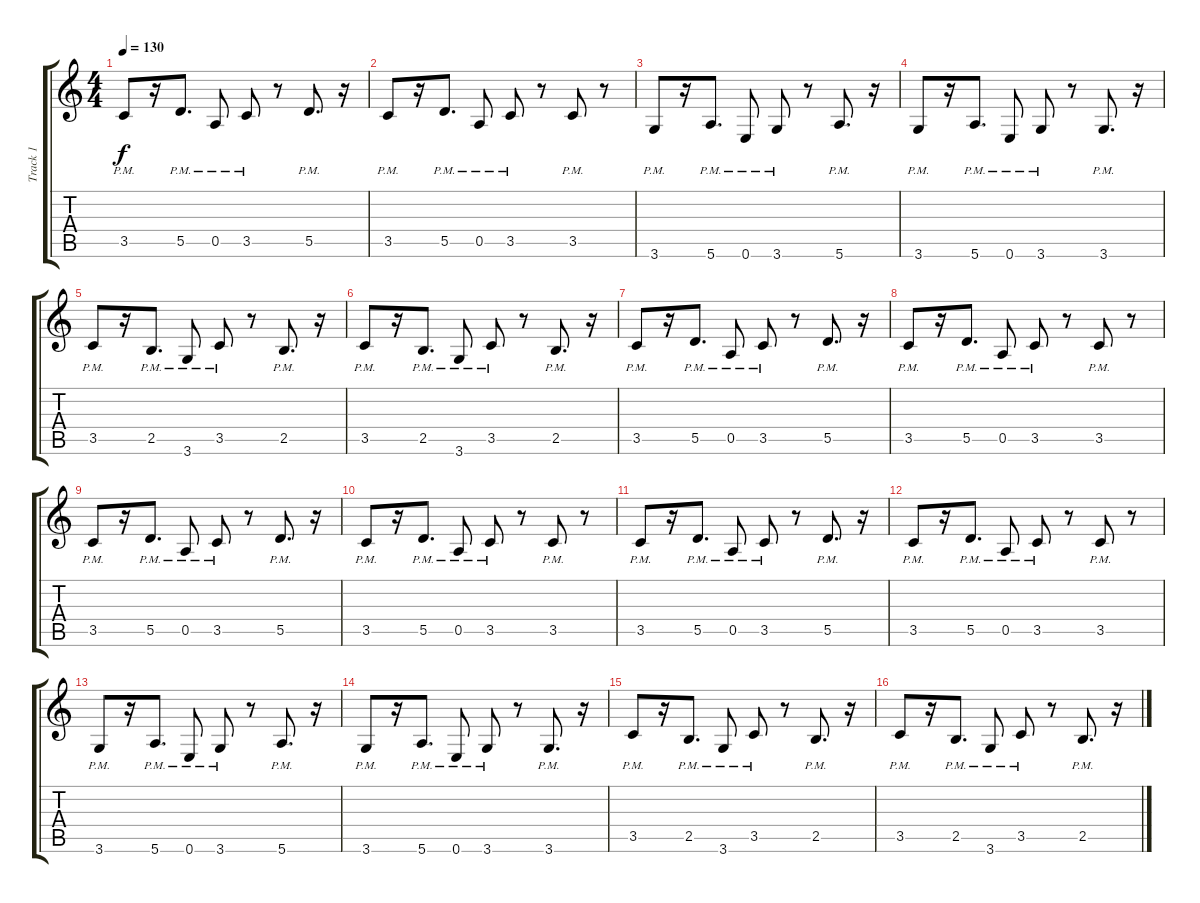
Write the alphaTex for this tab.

\track ("Track 1" "Track 1") {instrument electricguitarjazz}
\staff {score tabs}
\tuning (E4 B3 G3 D3 A2 E2) {hide}
\ts (4 4)
\tempo 130
\clef g2
\ks c
3.5{pm}.8{dy f} r.16 5.5{pm}.8{d} 0.5{pm}.8 3.5{pm}.8 r.8 5.5{pm}.8{d} r.16 |
3.5{pm}.8 r.16 5.5{pm}.8{d} 0.5{pm}.8 3.5{pm}.8 r.8 3.5{pm}.8 r.8 |
3.6{pm}.8 r.16 5.6{pm}.8{d} 0.6{pm}.8 3.6{pm}.8 r.8 5.6{pm}.8{d} r.16 |
3.6{pm}.8 r.16 5.6{pm}.8{d} 0.6{pm}.8 3.6{pm}.8 r.8 3.6{pm}.8{d} r.16 |
3.5{pm}.8 r.16 2.5{pm}.8{d} 3.6{pm}.8 3.5{pm}.8 r.8 2.5{pm}.8{d} r.16 |
3.5{pm}.8 r.16 2.5{pm}.8{d} 3.6{pm}.8 3.5{pm}.8 r.8 2.5{pm}.8{d} r.16 |
3.5{pm}.8 r.16 5.5{pm}.8{d} 0.5{pm}.8 3.5{pm}.8 r.8 5.5{pm}.8{d} r.16 |
3.5{pm}.8 r.16 5.5{pm}.8{d} 0.5{pm}.8 3.5{pm}.8 r.8 3.5{pm}.8 r.8 |
3.5{pm}.8 r.16 5.5{pm}.8{d} 0.5{pm}.8 3.5{pm}.8 r.8 5.5{pm}.8{d} r.16 |
3.5{pm}.8 r.16 5.5{pm}.8{d} 0.5{pm}.8 3.5{pm}.8 r.8 3.5{pm}.8 r.8 |
3.5{pm}.8 r.16 5.5{pm}.8{d} 0.5{pm}.8 3.5{pm}.8 r.8 5.5{pm}.8{d} r.16 |
3.5{pm}.8 r.16 5.5{pm}.8{d} 0.5{pm}.8 3.5{pm}.8 r.8 3.5{pm}.8 r.8 |
3.6{pm}.8 r.16 5.6{pm}.8{d} 0.6{pm}.8 3.6{pm}.8 r.8 5.6{pm}.8{d} r.16 |
3.6{pm}.8 r.16 5.6{pm}.8{d} 0.6{pm}.8 3.6{pm}.8 r.8 3.6{pm}.8{d} r.16 |
3.5{pm}.8 r.16 2.5{pm}.8{d} 3.6{pm}.8 3.5{pm}.8 r.8 2.5{pm}.8{d} r.16 |
3.5{pm}.8 r.16 2.5{pm}.8{d} 3.6{pm}.8 3.5{pm}.8 r.8 2.5{pm}.8{d} r.16
